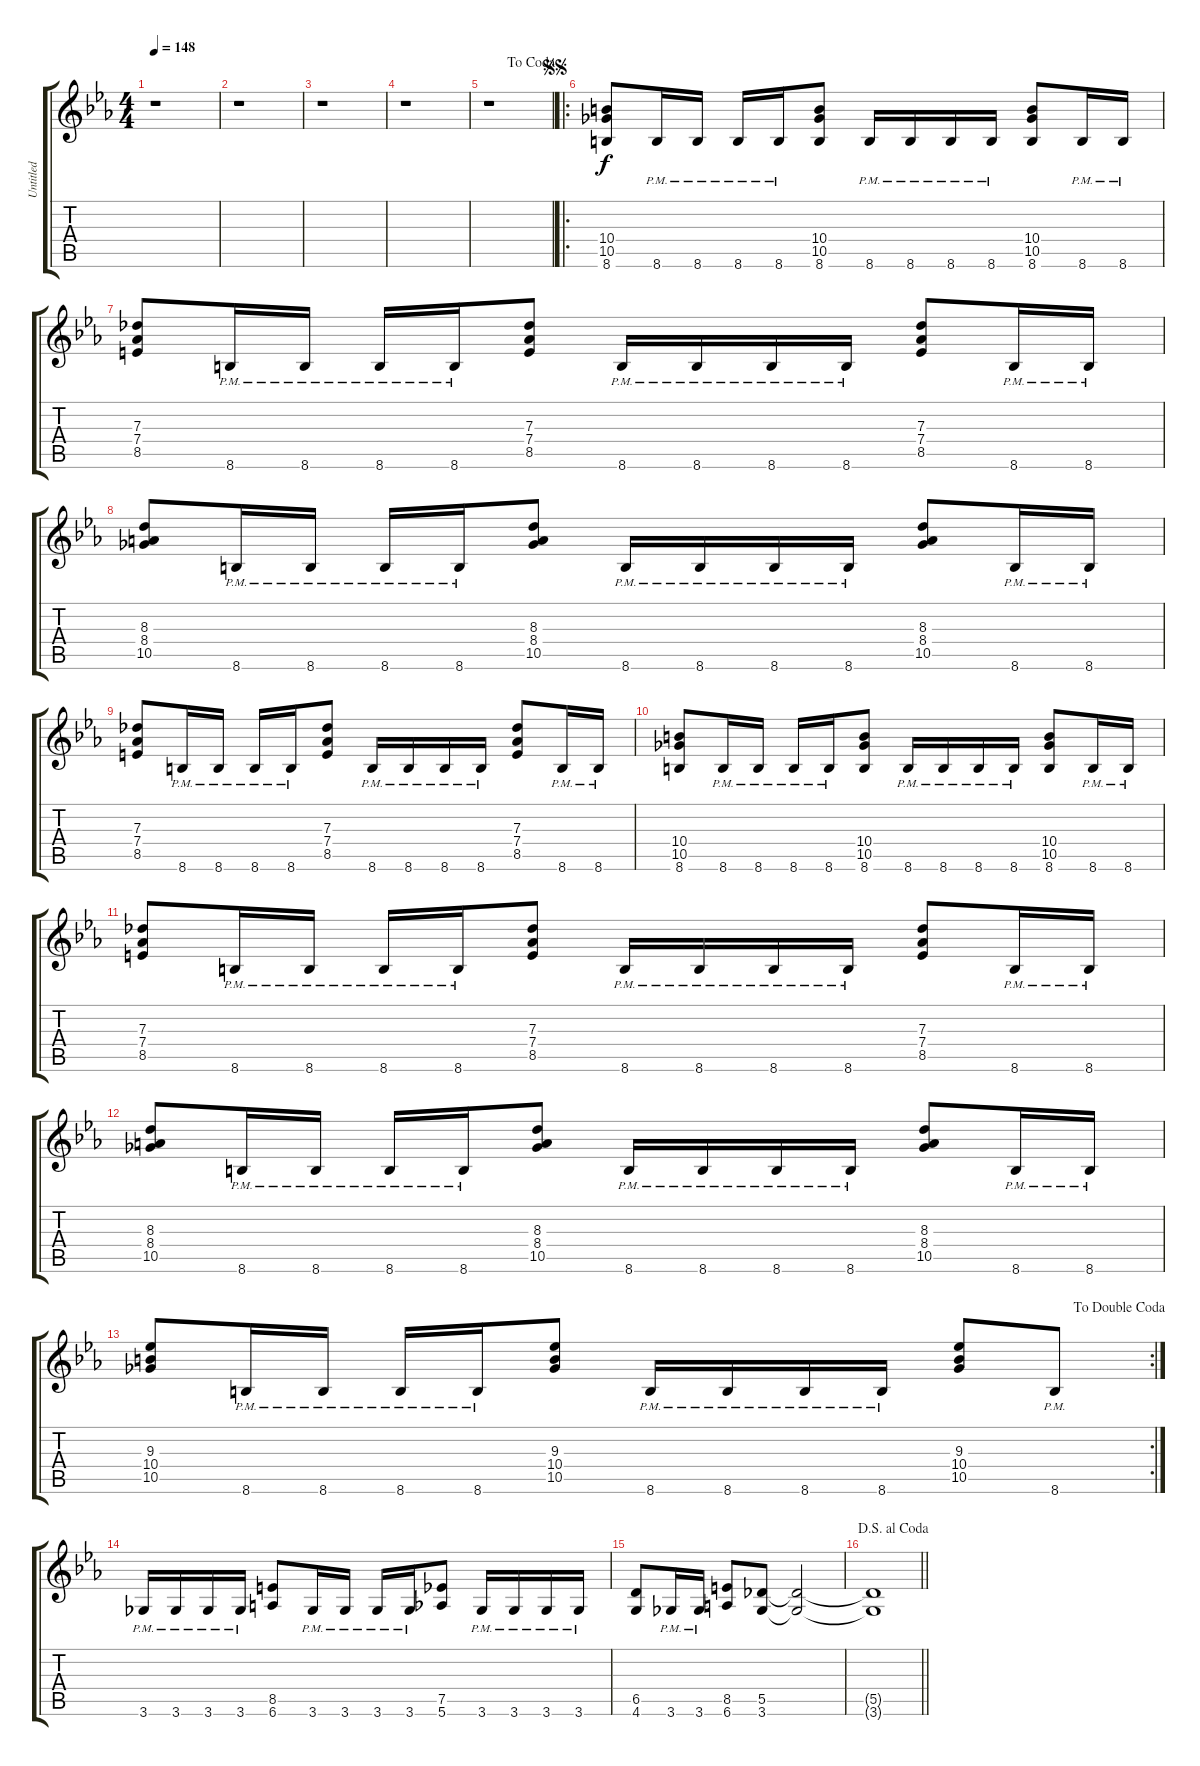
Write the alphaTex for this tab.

\track ("Untitled" "Untitled") {instrument distortionguitar}
\staff {score tabs}
\tuning (Eb4 Bb3 Gb3 Db3 Ab2 Eb2) {hide}
\ts (4 4)
\tempo 148
\clef g2
\ks eb
r.1{dy f} |
r.1 |
r.1 |
r.1 |
\jump dacoda
r.1 |
\ro
\jump segnosegno
(10.4 10.5 8.6).8 8.6{pm}.16 8.6{pm}.16 8.6{pm}.16 8.6{pm}.16 (10.4 10.5 8.6).8 8.6{pm}.16 8.6{pm}.16 8.6{pm}.16 8.6{pm}.16 (10.4 10.5 8.6).8 8.6{pm}.16 8.6{pm}.16 |
(7.3 7.4 8.5).8 8.6{pm}.16 8.6{pm}.16 8.6{pm}.16 8.6{pm}.16 (7.3 7.4 8.5).8 8.6{pm}.16 8.6{pm}.16 8.6{pm}.16 8.6{pm}.16 (7.3 7.4 8.5).8 8.6{pm}.16 8.6{pm}.16 |
(8.3 8.4 10.5).8 8.6{pm}.16 8.6{pm}.16 8.6{pm}.16 8.6{pm}.16 (8.3 8.4 10.5).8 8.6{pm}.16 8.6{pm}.16 8.6{pm}.16 8.6{pm}.16 (8.3 8.4 10.5).8 8.6{pm}.16 8.6{pm}.16 |
(7.3 7.4 8.5).8 8.6{pm}.16 8.6{pm}.16 8.6{pm}.16 8.6{pm}.16 (7.3 7.4 8.5).8 8.6{pm}.16 8.6{pm}.16 8.6{pm}.16 8.6{pm}.16 (7.3 7.4 8.5).8 8.6{pm}.16 8.6{pm}.16 |
(10.4 10.5 8.6).8 8.6{pm}.16 8.6{pm}.16 8.6{pm}.16 8.6{pm}.16 (10.4 10.5 8.6).8 8.6{pm}.16 8.6{pm}.16 8.6{pm}.16 8.6{pm}.16 (10.4 10.5 8.6).8 8.6{pm}.16 8.6{pm}.16 |
(7.3 7.4 8.5).8 8.6{pm}.16 8.6{pm}.16 8.6{pm}.16 8.6{pm}.16 (7.3 7.4 8.5).8 8.6{pm}.16 8.6{pm}.16 8.6{pm}.16 8.6{pm}.16 (7.3 7.4 8.5).8 8.6{pm}.16 8.6{pm}.16 |
(8.3 8.4 10.5).8 8.6{pm}.16 8.6{pm}.16 8.6{pm}.16 8.6{pm}.16 (8.3 8.4 10.5).8 8.6{pm}.16 8.6{pm}.16 8.6{pm}.16 8.6{pm}.16 (8.3 8.4 10.5).8 8.6{pm}.16 8.6{pm}.16 |
\rc 2
\jump dadoublecoda
(9.3 10.4 10.5).8 8.6{pm}.16 8.6{pm}.16 8.6{pm}.16 8.6{pm}.16 (9.3 10.4 10.5).8 8.6{pm}.16 8.6{pm}.16 8.6{pm}.16 8.6{pm}.16 (9.3 10.4 10.5).8 8.6{pm}.8 |
3.6{pm}.16 3.6{pm}.16 3.6{pm}.16 3.6{pm}.16 (8.5 6.6).8 3.6{pm}.16 3.6{pm}.16 3.6{pm}.16 3.6{pm}.16 (7.5 5.6).8 3.6{pm}.16 3.6{pm}.16 3.6{pm}.16 3.6{pm}.16 |
(6.5 4.6).8 3.6{pm}.16 3.6{pm}.16 (8.5 6.6).8 (5.5 3.6).8 (5.5{t} 3.6{t}).2 |
\jump dalsegnoalcoda
\barLineRight lightlight
(5.5{t} 3.6{t}).1
